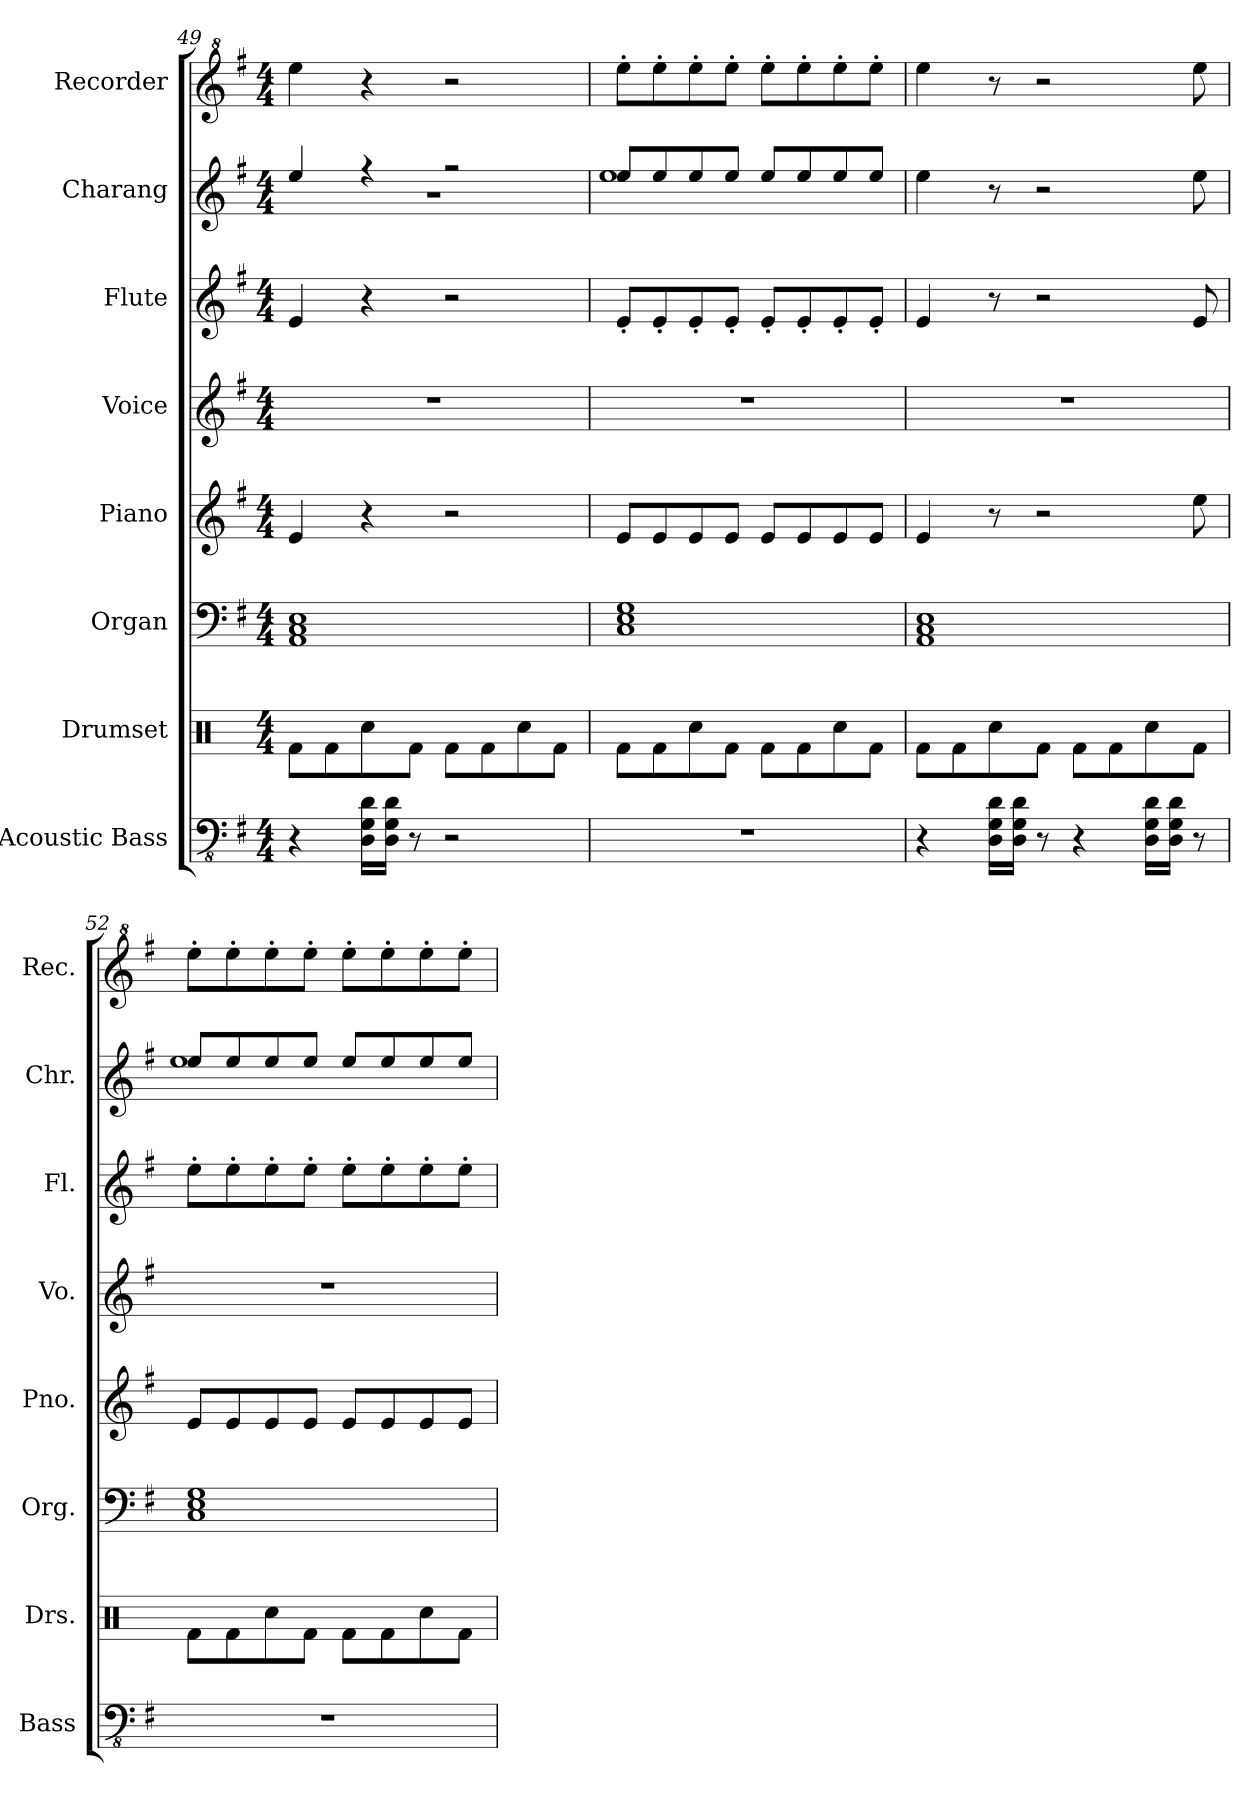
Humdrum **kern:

**kern	**kern	**kern	**kern	**kern	**kern	**kern	**kern
*part8	*part7	*part6	*part5	*part4	*part3	*part2	*part1
*staff8	*staff7	*staff6	*staff5	*staff4	*staff3	*staff2	*staff1
*I"Acoustic Bass	*I"Drumset	*I"Organ	*I"Piano	*I"Voice	*I"Flute	*I"Charang	*I"Recorder
*I'Bass	*I'Drs.	*I'Org.	*I'Pno.	*I'Vo.	*I'Fl.	*I'Chr.	*I'Rec.
*clefFv4	*clefX	*clefF4	*clefG2	*clefG2	*clefG2	*clefG2	*clefG^2
*k[f#]	*k[]	*k[f#]	*k[f#]	*k[f#]	*k[f#]	*k[f#]	*k[f#]
*M4/4	*M4/4	*M4/4	*M4/4	*M4/4	*M4/4	*M4/4	*M4/4
=49	=49	=49	=49	=49	=49	=49	=49
*	*^	*	*	*	*	*^	*
4r	1ryy	8Rf\L	1AA 1C 1E	4e/	1r	4e/	4ee/	1r	4eee\
.	.	8Rf\	.	.	.	.	.	.	.
16DD\ 16GG\ 16D\LL	.	8Rcc\	.	4r	.	4r	4r	.	4r
16DD\ 16GG\ 16D\JJ	.	.	.	.	.	.	.	.	.
8r	.	8Rf\J	.	.	.	.	.	.	.
2r	.	8Rf\L	.	2r	.	2r	2r	.	2r
.	.	8Rf\	.	.	.	.	.	.	.
.	.	8Rcc\	.	.	.	.	.	.	.
.	.	8Rf\J	.	.	.	.	.	.	.
=50	=50	=50	=50	=50	=50	=50	=50	=50	=50
1r	1ryy	8Rf\L	1C 1E 1G	8e/L	1r	8e'/L	8ee/L	1ee	8eee'\L
.	.	8Rf\	.	8e/	.	8e'/	8ee/	.	8eee'\
.	.	8Rcc\	.	8e/	.	8e'/	8ee/	.	8eee'\
.	.	8Rf\J	.	8e/J	.	8e'/J	8ee/J	.	8eee'\J
.	.	8Rf\L	.	8e/L	.	8e'/L	8ee/L	.	8eee'\L
.	.	8Rf\	.	8e/	.	8e'/	8ee/	.	8eee'\
.	.	8Rcc\	.	8e/	.	8e'/	8ee/	.	8eee'\
.	.	8Rf\J	.	8e/J	.	8e'/J	8ee/J	.	8eee'\J
*	*	*	*	*	*	*	*v	*v	*
=51	=51	=51	=51	=51	=51	=51	=51	=51
4r	1ryy	8Rf\L	1AA 1C 1E	4e/	1r	4e/	4ee\	4eee\
.	.	8Rf\	.	.	.	.	.	.
16DD\ 16GG\ 16D\LL	.	8Rcc\	.	8r	.	8r	8r	8r
16DD\ 16GG\ 16D\JJ	.	.	.	.	.	.	.	.
8r	.	8Rf\J	.	2r	.	2r	2r	2r
4r	.	8Rf\L	.	.	.	.	.	.
.	.	8Rf\	.	.	.	.	.	.
16DD\ 16GG\ 16D\LL	.	8Rcc\	.	.	.	.	.	.
16DD\ 16GG\ 16D\JJ	.	.	.	.	.	.	.	.
8r	.	8Rf\J	.	8ee\	.	8e/	8ee\	8eee\
!!LO:PB:g=z
=52	=52	=52	=52	=52	=52	=52	=52	=52
*	*	*	*	*	*	*	*^	*
1r	1ryy	8Rf\L	1C 1E 1G	8e/L	1r	8ee'\L	8ee/L	1ee	8eee'\L
.	.	8Rf\	.	8e/	.	8ee'\	8ee/	.	8eee'\
.	.	8Rcc\	.	8e/	.	8ee'\	8ee/	.	8eee'\
.	.	8Rf\J	.	8e/J	.	8ee'\J	8ee/J	.	8eee'\J
.	.	8Rf\L	.	8e/L	.	8ee'\L	8ee/L	.	8eee'\L
.	.	8Rf\	.	8e/	.	8ee'\	8ee/	.	8eee'\
.	.	8Rcc\	.	8e/	.	8ee'\	8ee/	.	8eee'\
.	.	8Rf\J	.	8e/J	.	8ee'\J	8ee/J	.	8eee'\J
*	*v	*v	*	*	*	*	*v	*v	*
=	=	=	=	=	=	=	=
*-	*-	*-	*-	*-	*-	*-	*-
